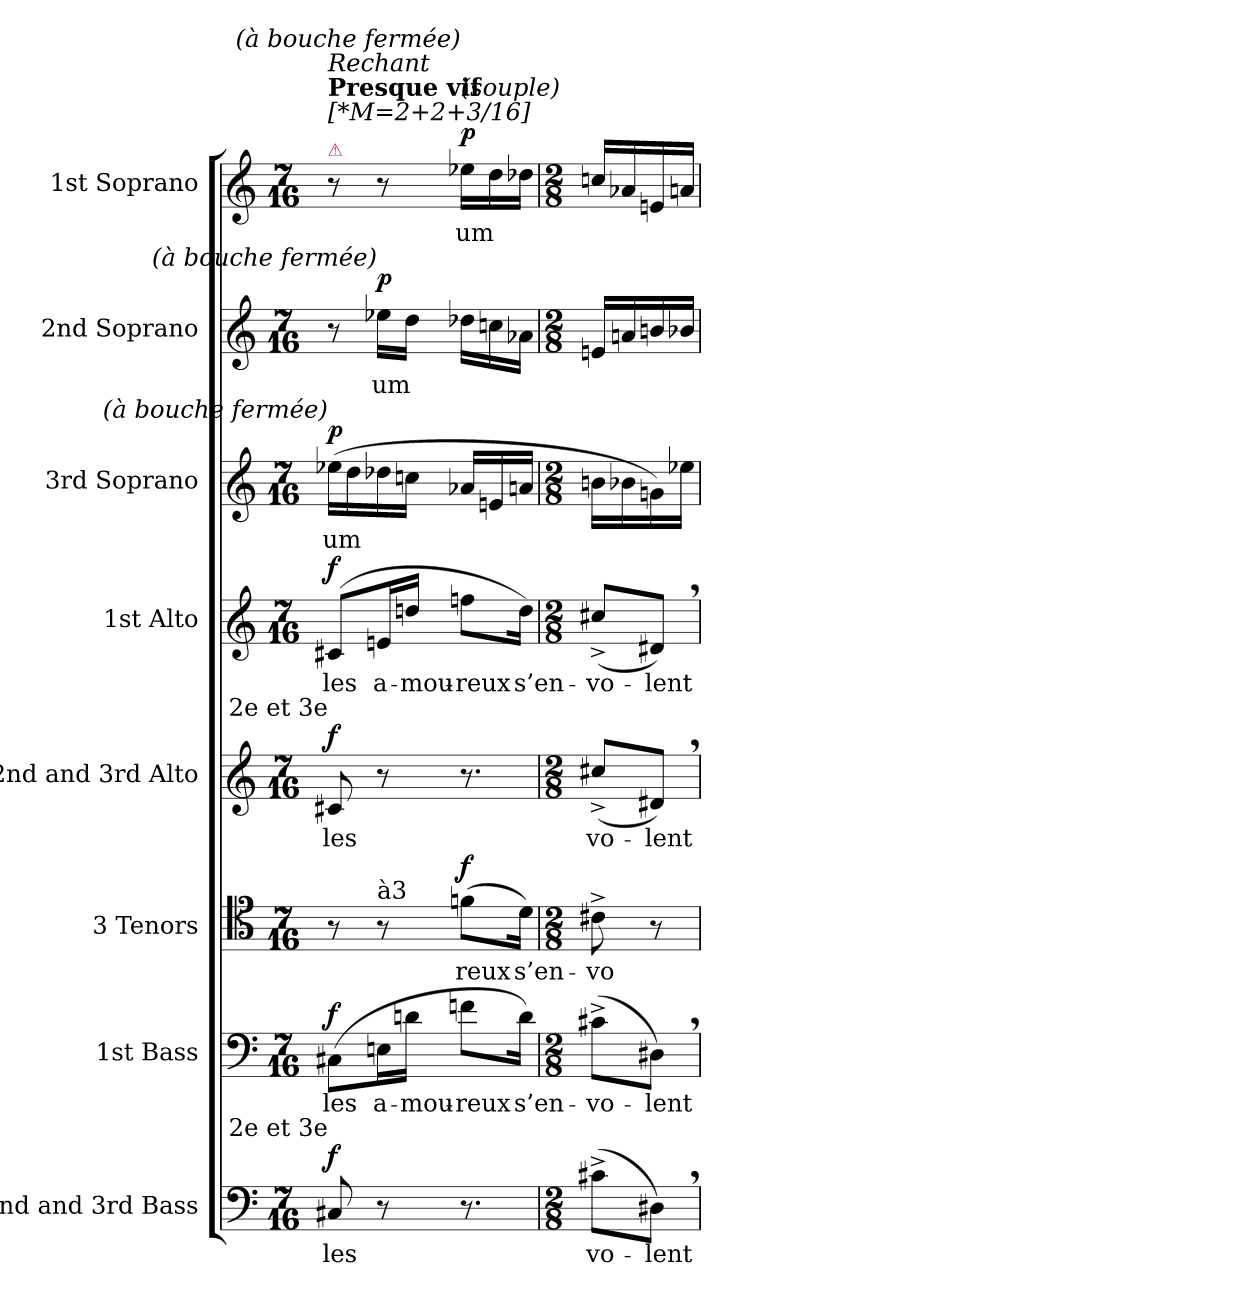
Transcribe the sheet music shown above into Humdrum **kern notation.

**kern	**text	**dynam	**kern	**text	**dynam	**kern	**text	**dynam	**kern	**text	**dynam	**kern	**text	**dynam	**kern	**text	**dynam	**kern	**text	**dynam	**kern	**text	**dynam
*part8	*part8	*part8	*part7	*part7	*part7	*part6	*part6	*part6	*part5	*part5	*part5	*part4	*part4	*part4	*part3	*part3	*part3	*part2	*part2	*part2	*part1	*part1	*part1
*staff8	*staff8	*staff8	*staff7	*staff7	*staff7	*staff6	*staff6	*staff6	*staff5	*staff5	*staff5	*staff4	*staff4	*staff4	*staff3	*staff3	*staff3	*staff2	*staff2	*staff2	*staff1	*staff1	*staff1
*I"2nd and 3rd Bass	*	*	*I"1st Bass	*	*	*I"3 Tenors	*	*	*I"2nd and 3rd Alto	*	*	*I"1st Alto	*	*	*I"3rd Soprano	*	*	*I"2nd Soprano	*	*	*I"1st Soprano	*	*
*I'B.2,3	*	*	*I'B.1	*	*	*I'T.	*	*	*I'A.2,3	*	*	*I'A.1	*	*	*I'S.3	*	*	*I'S.2	*	*	*I'S.1	*	*
*clefF4	*	*	*clefF4	*	*	*clefC4	*	*	*clefG2	*	*	*clefG2	*	*	*clefG2	*	*	*clefG2	*	*	*clefG2	*	*
*k[]	*	*	*k[]	*	*	*k[]	*	*	*k[]	*	*	*k[]	*	*	*k[]	*	*	*k[]	*	*	*k[]	*	*
*C:	*	*	*C:	*	*	*C:	*	*	*C:	*	*	*C:	*	*	*C:	*	*	*C:	*	*	*C:	*	*
*M7/16	*	*	*M7/16	*	*	*M7/16	*	*	*M7/16	*	*	*M7/16	*	*	*M7/16	*	*	*M7/16	*	*	*M7/16	*	*
=	=	=	=	=	=	=	=	=	=	=	=	=	=	=	=	=	=	=	=	=	=	=	=
!	!	!	!	!	!	!	!	!	!	!	!	!	!	!	!	!	!	!	!	!	!LO:TX:a:color=crimson:t=⚠	!	!
!	!	!	!	!	!	!	!	!	!	!	!	!	!	!	!	!	!	!	!	!	!LO:TX:a:t=[*M=2+2+3/16]	!	!
!	!	!	!	!	!	!	!	!	!	!	!	!	!	!	!	!	!	!	!	!	!LO:TX:a:B:t=Presque vif	!	!
!	!	!	!	!	!	!	!	!	!	!	!	!	!	!	!	!	!	!	!	!	!LO:TX:a:i:t=Rechant	!	!
!	!	!	!	!	!	!	!	!	!	!	!	!	!	!	!LO:TX:a:i:rj:t=(à bouche fermée)	!	!	!	!	!	!	!	!
!	!	!	!	!	!	!	!	!	!LO:TX:a:rj:t=2e et 3e	!	!	!	!	!	!	!	!	!	!	!	!	!	!
!LO:TX:a:rj:t=2e et 3e	!	!	!	!	!	!	!	!	!	!	!	!	!	!	!	!	!	!	!	!	!	!	!
!	!	!LO:DY:a	!	!	!LO:DY:a	!	!	!	!	!	!LO:DY:a	!	!	!LO:DY:a	!	!	!LO:DY:a	!	!	!	!	!	!
8C#X	les	f	(8C#XL	les	f	8r	.	.	8c#X	les	f	(8c#XL	les	f	(16ee-XLL	um	p	8r	.	.	8r	.	.
.	.	.	.	.	.	.	.	.	.	.	.	.	.	.	16dd	.	.	.	.	.	.	.	.
!	!	!	!	!	!	!	!	!	!	!	!	!	!	!	!	!	!	!LO:TX:a:i:rj:t=(à bouche fermée)	!	!	!	!	!
!	!	!	!	!	!	!LO:TX:a:t=à3	!	!	!	!	!	!	!	!	!	!	!	!	!	!	!	!	!
!	!	!	!	!	!	!	!	!	!	!	!	!	!	!	!	!	!	!	!	!LO:DY:a	!	!	!
8r	.	.	16EnL	a-	.	8r	.	.	8r	.	.	16enL	a-	.	16dd-X	.	.	16ee-XLL	um	p	8r	.	.
.	.	.	16dnJJ	-mou-	.	.	.	.	.	.	.	16ddnJJ	-mou-	.	16ccnJJ	.	.	16ddJJ	.	.	.	.	.
!	!	!	!	!	!	!	!	!	!	!	!	!	!	!	!	!	!	!	!	!	!LO:TX:a:i:rj:t=(à bouche fermée)	!	!
!	!	!	!	!	!	!	!	!	!	!	!	!	!	!	!	!	!	!	!	!	!LO:TX:a:i:t=(souple)	!	!
!	!	!	!	!	!	!	!	!LO:DY:a	!	!	!	!	!	!	!	!	!	!	!	!	!	!	!LO:DY:a
8.r	.	.	8fnL	-reux	.	(8fnL	reux	f	8.r	.	.	8ffnL	-reux	.	16a-XLL	.	.	16dd-XLL	.	.	16ee-XLL	um	p
.	.	.	.	.	.	.	.	.	.	.	.	.	.	.	16en	.	.	16ccn	.	.	16dd	.	.
.	.	.	16dJk)	s’en-	.	16dJk)	s’en-	.	.	.	.	16ddJk)	s’en-	.	16anJJ	.	.	16a-XJJ	.	.	16dd-XJJ	.	.
=1	=1	=1	=1	=1	=1	=1	=1	=1	=1	=1	=1	=1	=1	=1	=1	=1	=1	=1	=1	=1	=1	=1	=1
*M2/8	*	*	*M2/8	*	*	*M2/8	*	*	*M2/8	*	*	*M2/8	*	*	*M2/8	*	*	*M2/8	*	*	*M2/8	*	*
(8c#X^L	vo-	.	(8c#X^L	-vo-	.	8c#X^	-vo	.	(8cc#X^L	vo-	.	(8cc#X^L	-vo-	.	16bnLL	.	.	16enLL	.	.	16ccnLL	.	.
.	.	.	.	.	.	.	.	.	.	.	.	.	.	.	16b-X	.	.	16an	.	.	16a-X	.	.
8D#X,J)	-lent	.	8D#X,J)	-lent	.	8r	.	.	8d#X,J)	-lent	.	8d#X,J)	-lent	.	16gn)	.	.	16bn	.	.	16en	.	.
.	.	.	.	.	.	.	.	.	.	.	.	.	.	.	16ee-XJJ	.	.	16b-XJJ	.	.	16anJJ	.	.
=	=	=	=	=	=	=	=	=	=	=	=	=	=	=	=	=	=	=	=	=	=	=	=
*-	*-	*-	*-	*-	*-	*-	*-	*-	*-	*-	*-	*-	*-	*-	*-	*-	*-	*-	*-	*-	*-	*-	*-
